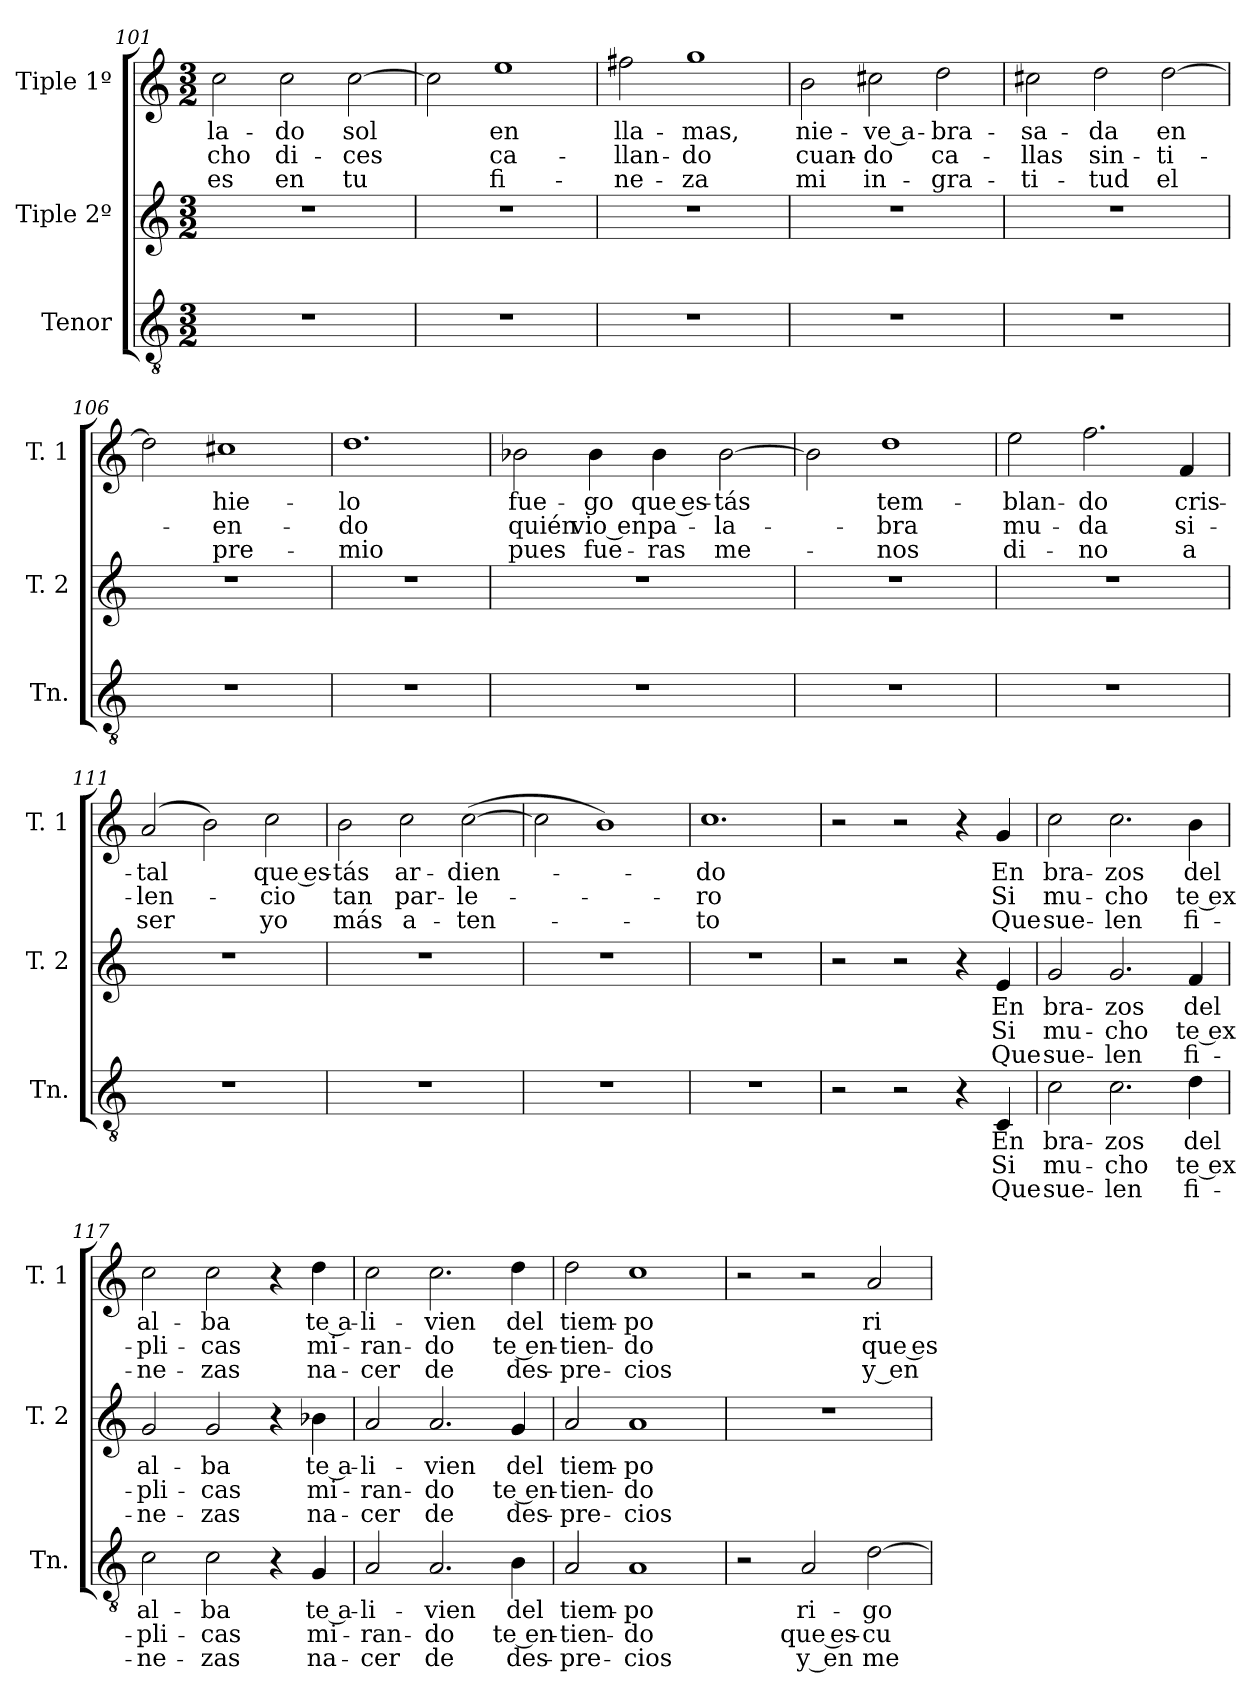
**kern	**text	**text	**text	**kern	**text	**text	**text	**kern	**text	**text	**text
*part3	*part3	*part3	*part3	*part2	*part2	*part2	*part2	*part1	*part1	*part1	*part1
*staff3	*staff3	*staff3	*staff3	*staff2	*staff2	*staff2	*staff2	*staff1	*staff1	*staff1	*staff1
*I"Tenor	*	*	*	*I"Tiple 2º	*	*	*	*I"Tiple 1º	*	*	*
*I'Tn.	*	*	*	*I'T. 2	*	*	*	*I'T. 1	*	*	*
*clefGv2	*	*	*	*clefG2	*	*	*	*clefG2	*	*	*
*M3/2	*	*	*	*M3/2	*	*	*	*M3/2	*	*	*
=101	=101	=101	=101	=101	=101	=101	=101	=101	=101	=101	=101
1.r	.	.	.	1.r	.	.	.	2cc	-la-	-cho	es
.	.	.	.	.	.	.	.	2cc	-do	di-	en
.	.	.	.	.	.	.	.	[2cc	sol	-ces	tu
=102	=102	=102	=102	=102	=102	=102	=102	=102	=102	=102	=102
1.r	.	.	.	1.r	.	.	.	2cc]	.	.	.
.	.	.	.	.	.	.	.	1ee	en	ca-	fi-
=103	=103	=103	=103	=103	=103	=103	=103	=103	=103	=103	=103
1.r	.	.	.	1.r	.	.	.	2ff#X	lla-	-llan-	-ne-
.	.	.	.	.	.	.	.	1gg	-mas,	-do	-za
=104	=104	=104	=104	=104	=104	=104	=104	=104	=104	=104	=104
1.r	.	.	.	1.r	.	.	.	2b	nie-	cuan-	mi
.	.	.	.	.	.	.	.	2cc#X	-ve a-	-do	in-
.	.	.	.	.	.	.	.	2dd	-bra-	ca-	-gra-
=105	=105	=105	=105	=105	=105	=105	=105	=105	=105	=105	=105
1.r	.	.	.	1.r	.	.	.	2cc#X	-sa-	-llas	-ti-
.	.	.	.	.	.	.	.	2dd	-da	sin-	-tud
.	.	.	.	.	.	.	.	[2dd	en	-ti-	el
=106	=106	=106	=106	=106	=106	=106	=106	=106	=106	=106	=106
1.r	.	.	.	1.r	.	.	.	2dd]	.	.	.
.	.	.	.	.	.	.	.	1cc#X	hie-	-en-	pre-
=107	=107	=107	=107	=107	=107	=107	=107	=107	=107	=107	=107
1.r	.	.	.	1.r	.	.	.	1.dd	-lo	-do	-mio
=108	=108	=108	=108	=108	=108	=108	=108	=108	=108	=108	=108
1.r	.	.	.	1.r	.	.	.	2b-X	fue-	quién	pues
.	.	.	.	.	.	.	.	4b-	-go	vio en	fue-
.	.	.	.	.	.	.	.	4b-	que es-	pa-	-ras
.	.	.	.	.	.	.	.	[2b-	-tás	-la-	me-
=109	=109	=109	=109	=109	=109	=109	=109	=109	=109	=109	=109
1.r	.	.	.	1.r	.	.	.	2b-]	.	.	.
.	.	.	.	.	.	.	.	1dd	tem-	-bra	-nos
=110	=110	=110	=110	=110	=110	=110	=110	=110	=110	=110	=110
1.r	.	.	.	1.r	.	.	.	2ee	-blan-	mu-	di-
.	.	.	.	.	.	.	.	2.ff	-do	-da	-no
.	.	.	.	.	.	.	.	4f	cris-	si-	a
=111	=111	=111	=111	=111	=111	=111	=111	=111	=111	=111	=111
1.r	.	.	.	1.r	.	.	.	(2a	-tal	-len-	ser
.	.	.	.	.	.	.	.	2b)	.	.	.
.	.	.	.	.	.	.	.	2cc	que es-	-cio	yo
=112	=112	=112	=112	=112	=112	=112	=112	=112	=112	=112	=112
1.r	.	.	.	1.r	.	.	.	2b	-tás	tan	más
.	.	.	.	.	.	.	.	2cc	ar-	par-	a-
.	.	.	.	.	.	.	.	([2cc	-dien-	-le-	-ten-
=113	=113	=113	=113	=113	=113	=113	=113	=113	=113	=113	=113
1.r	.	.	.	1.r	.	.	.	2cc]	.	.	.
.	.	.	.	.	.	.	.	1b)	.	.	.
=114	=114	=114	=114	=114	=114	=114	=114	=114	=114	=114	=114
1.r	.	.	.	1.r	.	.	.	1.cc	-do	-ro	-to
=115	=115	=115	=115	=115	=115	=115	=115	=115	=115	=115	=115
2r	.	.	.	2r	.	.	.	2r	.	.	.
2r	.	.	.	2r	.	.	.	2r	.	.	.
4r	.	.	.	4r	.	.	.	4r	.	.	.
4C	En	Si	Que	4e	En	Si	Que	4g	En	Si	Que
=116	=116	=116	=116	=116	=116	=116	=116	=116	=116	=116	=116
2c	bra-	mu-	sue-	2g	bra-	mu-	sue-	2cc	bra-	mu-	sue-
2.c	-zos	-cho	-len	2.g	-zos	-cho	-len	2.cc	-zos	-cho	-len
4d	del	te ex-	fi-	4f	del	te ex-	fi-	4b	del	te ex-	fi-
=117	=117	=117	=117	=117	=117	=117	=117	=117	=117	=117	=117
2c	al-	-pli-	-ne-	2g	al-	-pli-	-ne-	2cc	al-	-pli-	-ne-
2c	-ba	-cas	-zas	2g	-ba	-cas	-zas	2cc	-ba	-cas	-zas
4r	.	.	.	4r	.	.	.	4r	.	.	.
4G	te a-	mi-	na-	4b-X	te a-	mi-	na-	4dd	te a-	mi-	na-
=118	=118	=118	=118	=118	=118	=118	=118	=118	=118	=118	=118
2A	-li-	-ran-	-cer	2a	-li-	-ran-	-cer	2cc	-li-	-ran-	-cer
2.A	-vien	-do	de	2.a	-vien	-do	de	2.cc	-vien	-do	de
4B	del	te en-	des-	4g	del	te en-	des-	4dd	del	te en-	des-
=119	=119	=119	=119	=119	=119	=119	=119	=119	=119	=119	=119
2A	tiem-	-tien-	-pre-	2a	tiem-	-tien-	-pre-	2dd	tiem-	-tien-	-pre-
1A	-po	-do	-cios	1a	-po	-do	-cios	1cc	-po	-do	-cios
=120	=120	=120	=120	=120	=120	=120	=120	=120	=120	=120	=120
2r	.	.	.	1.r	.	.	.	2r	.	.	.
2A	ri-	que es-	y en	.	.	.	.	2r	.	.	.
[2d	-go-	-cu-	me-	.	.	.	.	2a	ri-	que es-	y en
=	=	=	=	=	=	=	=	=	=	=	=
*-	*-	*-	*-	*-	*-	*-	*-	*-	*-	*-	*-
